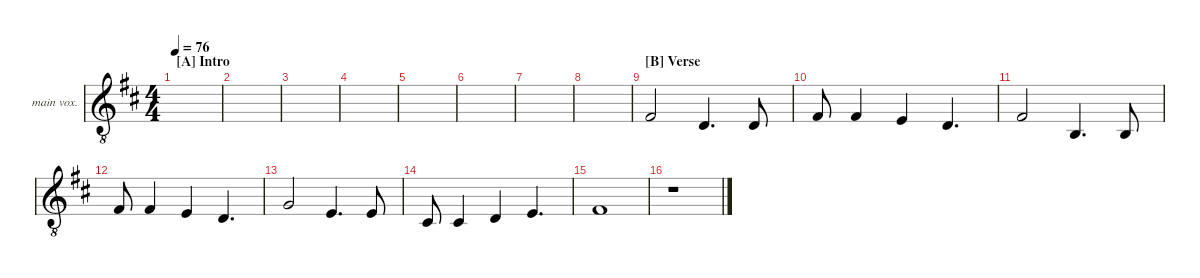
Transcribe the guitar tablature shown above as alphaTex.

\defaultSystemsLayout 4
\hideDynamics
\bracketExtendMode nobrackets
\firstSystemTrackNameOrientation horizontal
\otherSystemsTrackNameOrientation horizontal
\track ("main vox." "main vox.") {instrument oboe}
\staff {score}
\tuning (E4 B3 G3 D3 A2 E2)
\ts (4 4)
\section ("A" "Intro")
\tempo 76
\clef g2
\ottava 8vb
\ks d
|
|
|
|
|
|
|
|
\section ("B" "Verse")
4.4{acc #}.2{beam Up} 0.4{acc forcenatural}.4{d beam Up} 0.4{acc forcenatural}.8{beam Up} |
4.4{acc #}.8{beam Up} 4.4{acc #}.4{beam Up} 2.4{acc forcenatural}.4{beam Up} 0.4{acc forcenatural}.4{d beam Up} |
4.4{acc #}.2{beam Up} 2.5{acc forcenatural}.4{d beam Up} 2.5{acc forcenatural}.8{beam Up} |
4.4{acc #}.8{beam Up} 4.4{acc #}.4{beam Up} 2.4{acc forcenatural}.4{beam Up} 0.4{acc forcenatural}.4{d beam Up} |
0.3{acc forcenatural}.2{beam Up} 2.4{acc forcenatural}.4{d beam Up} 2.4{acc forcenatural}.8{beam Up} |
4.5{acc #}.8{beam Up} 4.5{acc #}.4{beam Up} 0.4{acc forcenatural}.4{beam Up} 2.4{acc forcenatural}.4{d beam Up} |
4.4{acc #}.1{beam Up} |
r.1{beam Down}
